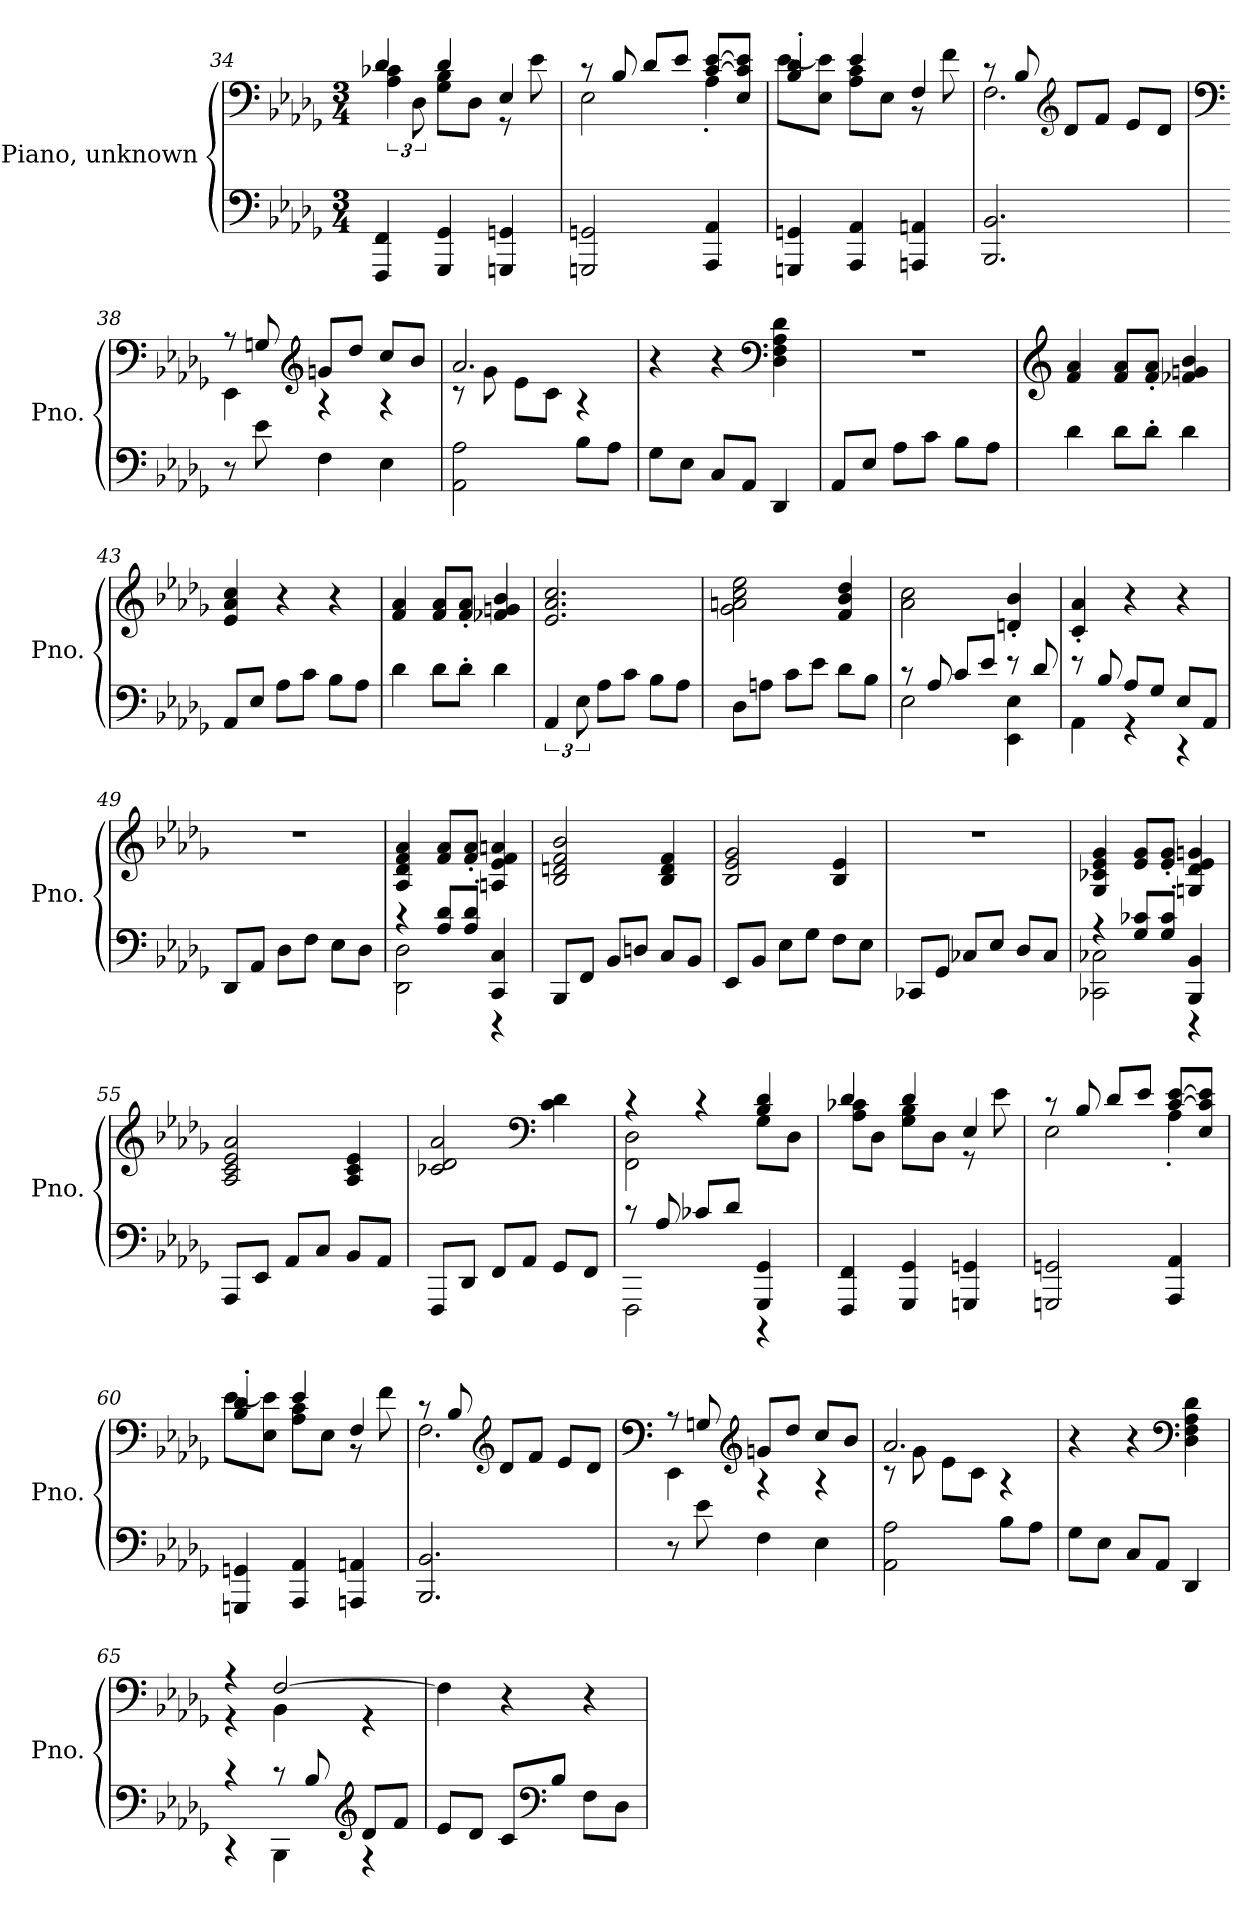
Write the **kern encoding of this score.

**kern	**kern
*part1	*part1
*staff2	*staff1
*I"Piano, unknown	*
*I'Pno.	*
*clefF4	*clefF4
*k[b-e-a-d-g-]	*k[b-e-a-d-g-]
*M3/4	*M3/4
=34	=34
*	*^
4FFF/ 4FF/	4d-/	6A-\ 6c-X\
.	.	12D-\
4GGG-/ 4GG-/	4d-/	8G-\ 8B-\L
.	.	8D-\J
4GGGn/ 4GGn/	4E-/	8r
.	.	8e-\
=35	=35	=35
2GGGn/ 2GGn/	8r	2E-\
.	8B-/	.
.	8d-/L	.
.	8e-/J	.
4AAA-/ 4AA-/	[8c/ [8e-/L	4A-'\
.	8E-/ 8c/] 8e-/]J	.
!!LO:LB:g=z	!!
=36	=36	=36
4GGGn/ 4GGn/	4B-/' 4d-/'	[8e-\L
.	.	8E-\ 8e-\]J
4AAA-/ 4AA-/	4e-/	8A-\ 8c\L
.	.	8E-\J
4AAAn/ 4AAn/	4F/	8r
.	.	8f\
=37	=37	=37
2.BBB-/ 2.BB-/	8r	2.F\
.	8B-/	.
*	*clefG2	*
.	8d-/L	.
.	8f/J	.
.	8e-/L	.
.	8d-/J	.
=38	=38	=38
*	*clefF4	*
8r	8r	4EE-\
8e-\	8Gn/	.
*	*clefG2	*
4F\	8gn/L	4r
.	8dd-/J	.
4E-\	8cc/L	4r
.	8b-/J	.
=39	=39	=39
2AA-\ 2A-\	2.a-/	8r
.	.	8g-\
.	.	8e-\L
.	.	8c\J
8B-\L	.	4r
8A-\J	.	.
*	*v	*v
!!LO:LB:g=z
=40	=40
8G-\L	4r
8E-\J	.
8C/L	4r
8AA-/J	.
*	*clefF4
4DD-/	4D-\ 4F\ 4A-\ 4d-\
=41	=41
8AA-/L	2.r
8E-/J	.
8A-\L	.
8c\J	.
8B-\L	.
8A-\J	.
=42	=42
*	*clefG2
4d-\	4f/ 4a-/
8d-\L	8f/ 8a-/L
8d-'\J	8f/' 8a-/'J
4d-\	4f-X/ 4gn/ 4b-/
=43	=43
8AA-/L	4e-/ 4a-/ 4cc/
8E-/J	.
8A-\L	4r
8c\J	.
8B-\L	4r
8A-\J	.
=44	=44
4d-\	4f/ 4a-/
8d-\L	8f/ 8a-/L
8d-'\J	8f/' 8a-/'J
4d-\	4f-X/ 4gn/ 4b-/
!!LO:LB:g=z
=45	=45
6AA-/	2.e-/ 2.a-/ 2.cc/
12E-\	.
8A-\L	.
8c\J	.
8B-\L	.
8A-\J	.
=46	=46
8D-\L	2g-\ 2an\ 2cc\ 2ee-\
8An\J	.
8c\L	.
8e-\J	.
8d-\L	4f/ 4b-/ 4dd-/
8B-\J	.
=47	=47
*^	*
8r	2E-\	2a-\ 2cc\
8A-/	.	.
8c/L	.	.
8e-/J	.	.
8r	4EE-\ 4E-\	4dn/' 4b-/'
8d-/	.	.
=48	=48	=48
8r	4AA-\	4c/' 4a-/'
8B-/	.	.
8A-/L	4r	4r
8G-/J	.	.
8E-/L	4r	4r
8AA-/J	.	.
*v	*v	*
=49	=49
8DD-/L	2.r
8AA-/J	.
8D-\L	.
8F\J	.
8E-\L	.
8D-\J	.
!!LO:LB:g=z
=50	=50
*^	*
4r	2DD-\ 2D-\	4A-/ 4d-/ 4f/ 4a-/
8A-/ 8d-/L	.	8f/ 8a-/L
8A-/' 8d-/'J	.	8f/' 8a-/'J
4CC/ 4C/	4r	4An/ 4e-/ 4f/ 4an/
*v	*v	*
=51	=51
8BBB-/L	2B-/ 2dn/ 2f/ 2b-/
8FF/J	.
8BB-/L	.
8Dn/J	.
8C/L	4B-/ 4d/ 4f/
8BB-/J	.
=52	=52
8EE-/L	2B-/ 2e-/ 2g-/
8BB-/J	.
8E-\L	.
8G-\J	.
8F\L	4B-/ 4e-/
8E-\J	.
=53	=53
8CC-X/L	2.r
8GG-/J	.
8C-X/L	.
8E-/J	.
8D-/L	.
8C-/J	.
=54	=54
*^	*
4r	2CC-X\ 2C-X\	4G-/ 4c-X/ 4e-/ 4g-/
8G-/ 8c-X/L	.	8e-/ 8g-/L
8G-/' 8c-/'J	.	8e-/' 8g-/'J
4BBB-/ 4BB-/	4r	4Gn/ 4d-/ 4e-/ 4gn/
*v	*v	*
!!LO:LB:g=z
=55	=55
8AAA-/L	2A-/ 2c/ 2e-/ 2a-/
8EE-/J	.
8AA-/L	.
8C/J	.
8BB-/L	4A-/ 4c/ 4e-/
8AA-/J	.
=56	=56
8FFF/L	2c-X/ 2d-/ 2a-/
8DD-/J	.
8FF/L	.
8AA-/J	.
*	*clefF4
8GG-/L	4c-\ 4d-\
8FF/J	.
=57	=57
*^	*^
8r	2FFF\	4r	2FF\ 2D-\
8A-/	.	.	.
8c-X/L	.	4r	.
8d-/J	.	.	.
4GGG-/ 4GG-/	4r	4B-/ 4d-/	8G-\L
.	.	.	8D-\J
*v	*v	*	*
=58	=58	=58
4FFF/ 4FF/	4d-/	8A-\ 8c-X\L
.	.	8D-\J
4GGG-/ 4GG-/	4d-/	8G-\ 8B-\L
.	.	8D-\J
4GGGn/ 4GGn/	4E-/	8r
.	.	8e-\
=59	=59	=59
2GGGn/ 2GGn/	8r	2E-\
.	8B-/	.
.	8d-/L	.
.	8e-/J	.
4AAA-/ 4AA-/	[8c/ [8e-/L	4A-'\
.	8E-/ 8c/] 8e-/]J	.
!!LO:PB:g=z	!!
=60	=60	=60
4GGGn/ 4GGn/	4B-/' 4d-/'	[8e-\L
.	.	8E-\ 8e-\]J
4AAA-/ 4AA-/	4e-/	8A-\ 8c\L
.	.	8E-\J
4AAAn/ 4AAn/	4F/	8r
.	.	8f\
=61	=61	=61
2.BBB-/ 2.BB-/	8r	2.F\
.	8B-/	.
*	*clefG2	*
.	8d-/L	.
.	8f/J	.
.	8e-/L	.
.	8d-/J	.
=62	=62	=62
*	*clefF4	*
8r	8r	4EE-\
8e-\	8Gn/	.
*	*clefG2	*
4F\	8gn/L	4r
.	8dd-/J	.
4E-\	8cc/L	4r
.	8b-/J	.
=63	=63	=63
2AA-\ 2A-\	2.a-/	8r
.	.	8g-\
.	.	8e-\L
.	.	8c\J
8B-\L	.	4r
8A-\J	.	.
*	*v	*v
!!LO:LB:g=z
=64	=64
8G-\L	4r
8E-\J	.
8C/L	4r
8AA-/J	.
*	*clefF4
4DD-/	4D-\ 4F\ 4A-\ 4d-\
=65	=65
*^	*^
4r	4r	4r	4r
8r	4BBB-\	[2F/	4BB-\
8B-/	.	.	.
*clefG2	*	*	*
8d-/L	4r	.	4r
8f/J	.	.	.
*v	*v	*	*
*	*v	*v
=66	=66
8e-/L	4F\]
8d-/J	.
8c/L	4r
*clefF4	*
8B-/J	.
8F\L	4r
8D-\J	.
=	=
*-	*-
